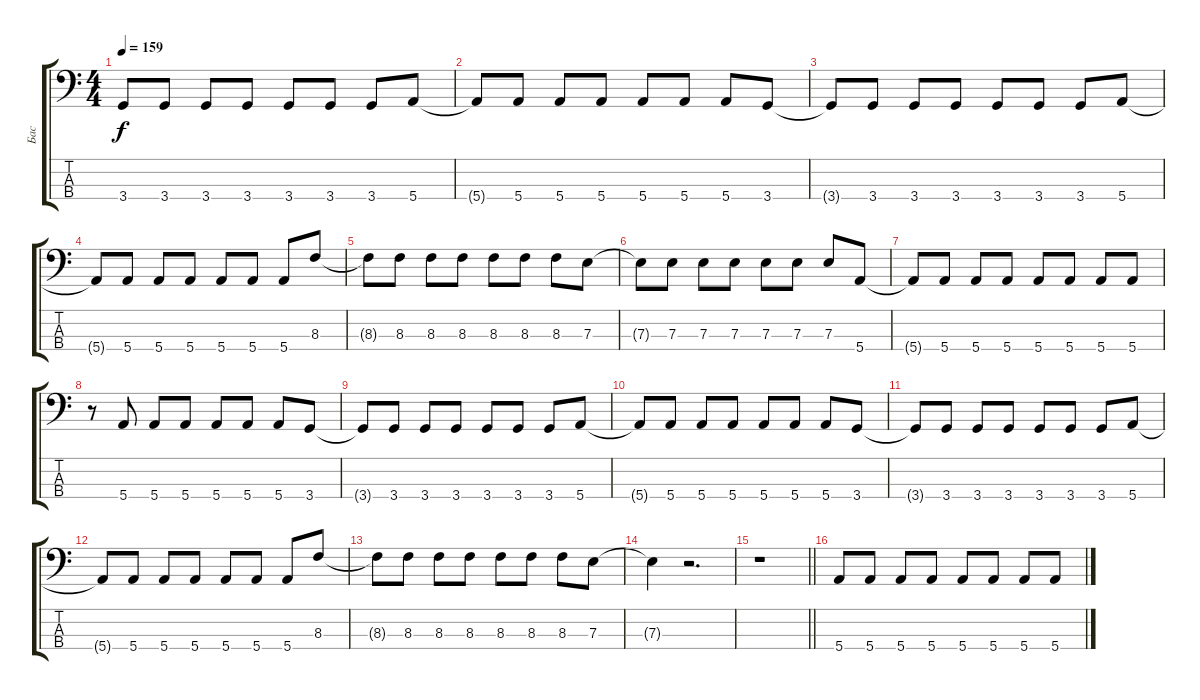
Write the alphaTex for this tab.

\track ("Бас" "Бас") {instrument electricbassfinger}
\staff {score tabs}
\tuning (G2 D2 A1 E1) {hide}
\ts (4 4)
\tempo 159
\clef f4
\ks c
3.4{t}.8{dy f} 3.4.8 3.4.8 3.4.8 3.4.8 3.4.8 3.4.8 5.4.8 |
5.4{t}.8 5.4.8 5.4.8 5.4.8 5.4.8 5.4.8 5.4.8 3.4.8 |
3.4{t}.8 3.4.8 3.4.8 3.4.8 3.4.8 3.4.8 3.4.8 5.4.8 |
5.4{t}.8 5.4.8 5.4.8 5.4.8 5.4.8 5.4.8 5.4.8 8.3.8 |
8.3{t}.8 8.3.8 8.3.8 8.3.8 8.3.8 8.3.8 8.3.8 7.3.8 |
7.3{t}.8 7.3.8 7.3.8 7.3.8 7.3.8 7.3.8 7.3.8 5.4.8 |
5.4{t}.8 5.4.8 5.4.8 5.4.8 5.4.8 5.4.8 5.4.8 5.4.8 |
r.8 5.4.8 5.4.8 5.4.8 5.4.8 5.4.8 5.4.8 3.4.8 |
3.4{t}.8 3.4.8 3.4.8 3.4.8 3.4.8 3.4.8 3.4.8 5.4.8 |
5.4{t}.8 5.4.8 5.4.8 5.4.8 5.4.8 5.4.8 5.4.8 3.4.8 |
3.4{t}.8 3.4.8 3.4.8 3.4.8 3.4.8 3.4.8 3.4.8 5.4.8 |
5.4{t}.8 5.4.8 5.4.8 5.4.8 5.4.8 5.4.8 5.4.8 8.3.8 |
8.3{t}.8 8.3.8 8.3.8 8.3.8 8.3.8 8.3.8 8.3.8 7.3.8 |
7.3{t}.4 r.2{d} |
\barLineRight lightlight
r.1 |
5.4.8 5.4.8 5.4.8 5.4.8 5.4.8 5.4.8 5.4.8 5.4.8
